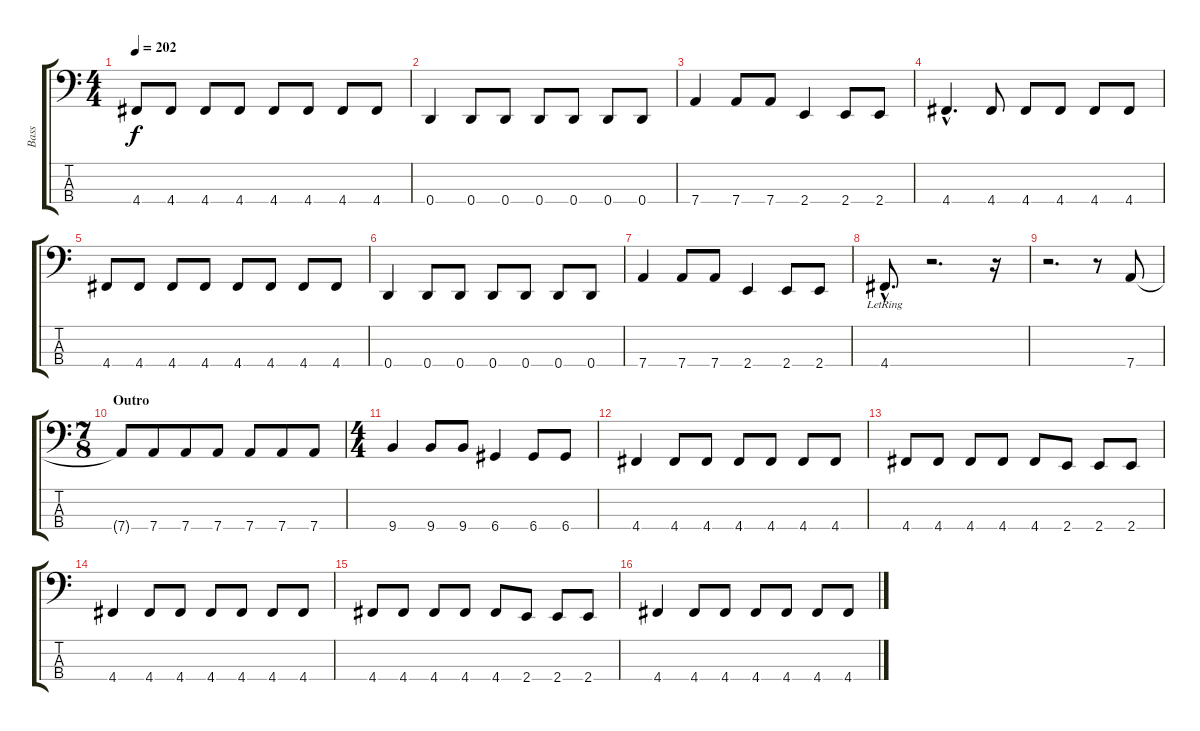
\track ("Bass" "Bass") {instrument electricbassfinger}
\staff {score tabs}
\tuning (G2 D2 A1 D1) {hide}
\ts (4 4)
\tempo 202
\clef f4
\ks c
4.4.8{dy f} 4.4.8 4.4.8 4.4.8 4.4.8 4.4.8 4.4.8 4.4.8 |
0.4.4 0.4.8 0.4.8 0.4.8 0.4.8 0.4.8 0.4.8 |
7.4.4 7.4.8 7.4.8 2.4.4 2.4.8 2.4.8 |
4.4{hac}.4{d} 4.4.8 4.4.8 4.4.8 4.4.8 4.4.8 |
4.4.8 4.4.8 4.4.8 4.4.8 4.4.8 4.4.8 4.4.8 4.4.8 |
0.4.4 0.4.8 0.4.8 0.4.8 0.4.8 0.4.8 0.4.8 |
7.4.4 7.4.8 7.4.8 2.4.4 2.4.8 2.4.8 |
4.4{hac lr}.8{d} r.2{d} r.16 |
r.2{d} r.8 7.4.8 |
\ts (7 8)
\section ("" "Outro")
7.4{t}.8 7.4.8 7.4.8 7.4.8 7.4.8 7.4.8 7.4.8 |
\ts (4 4)
9.4.4 9.4.8 9.4.8 6.4.4 6.4.8 6.4.8 |
4.4.4 4.4.8 4.4.8 4.4.8 4.4.8 4.4.8 4.4.8 |
4.4.8 4.4.8 4.4.8 4.4.8 4.4.8 2.4.8 2.4.8 2.4.8 |
4.4.4 4.4.8 4.4.8 4.4.8 4.4.8 4.4.8 4.4.8 |
4.4.8 4.4.8 4.4.8 4.4.8 4.4.8 2.4.8 2.4.8 2.4.8 |
4.4.4 4.4.8 4.4.8 4.4.8 4.4.8 4.4.8 4.4.8
